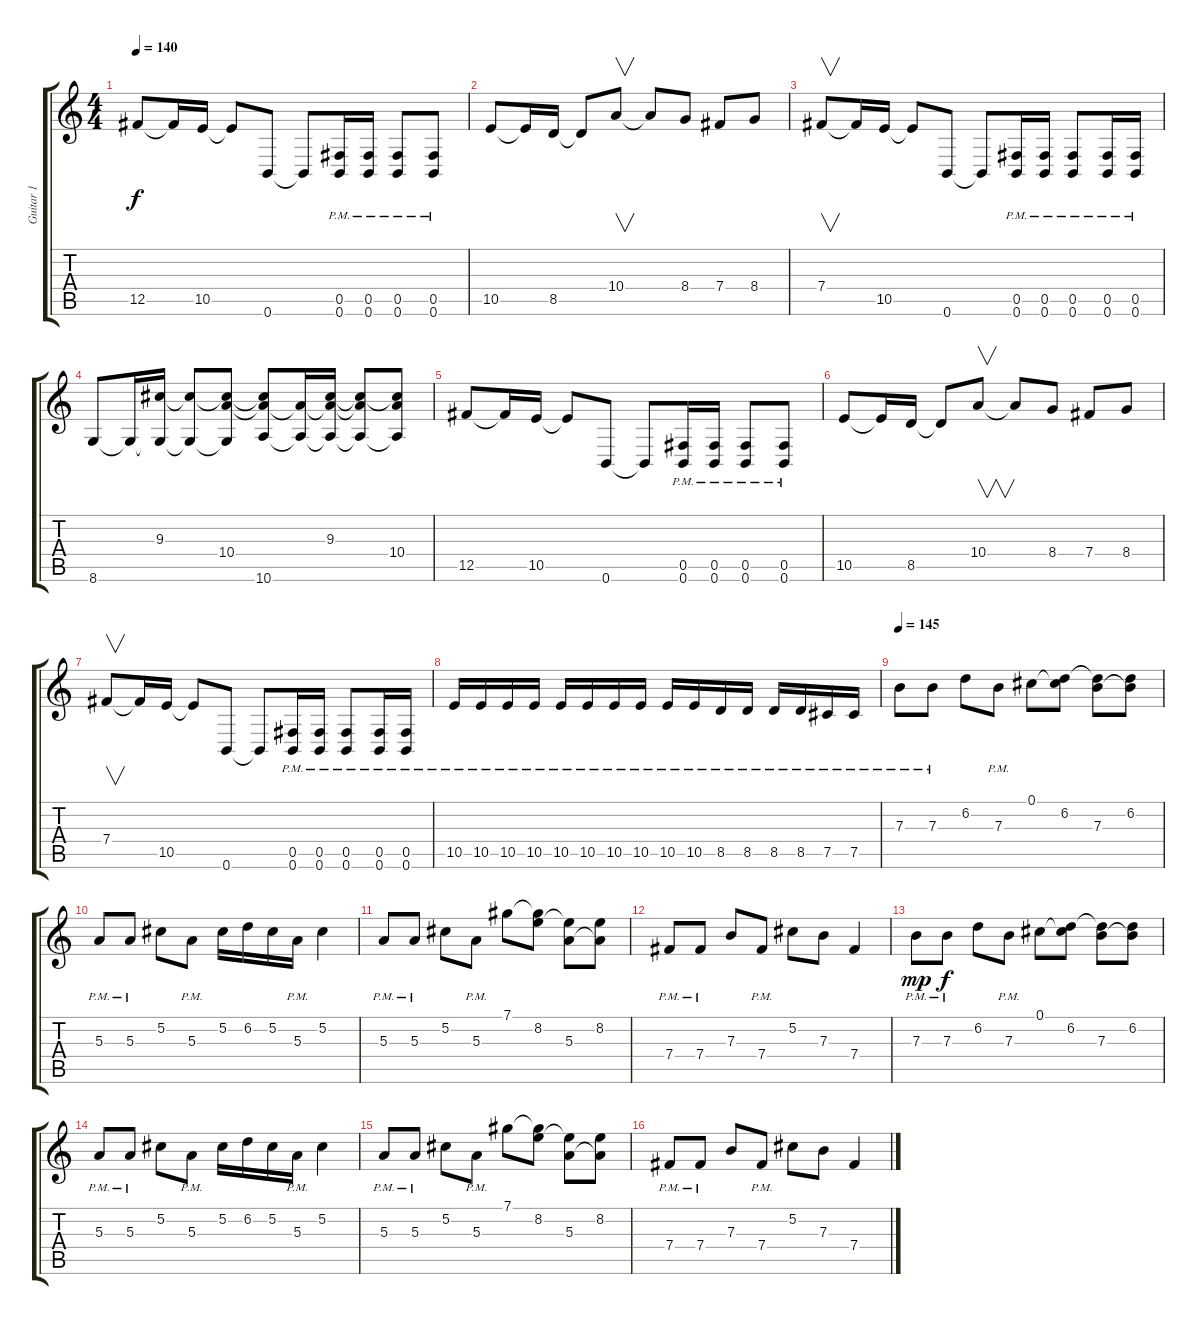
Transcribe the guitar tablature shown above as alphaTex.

\track ("Guitar 1" "Guitar 1") {instrument distortionguitar}
\staff {score tabs}
\tuning (Db4 Ab3 E3 B2 Gb2 B1) {hide}
\ts (4 4)
\tempo 140
\clef g2
\ks c
12.5.8{dy f} 12.5{t}.16 10.5.16 10.5{t}.8 0.6.8 0.6{t}.8 (0.5{pm} 0.6{pm}).16 (0.5{pm} 0.6{pm}).16 (0.5{pm} 0.6{pm}).8 (0.5{pm} 0.6{pm}).8 |
10.5.8 10.5{t}.16 8.5.16 8.5{t}.8 10.4.8{v} 10.4{t}.8 8.4.8 7.4.8 8.4.8 |
7.4.8{v} 7.4{t}.16 10.5.16 10.5{t}.8 0.6.8 0.6{t}.8 (0.5{pm} 0.6{pm}).16 (0.5{pm} 0.6{pm}).16 (0.5{pm} 0.6{pm}).8 (0.5{pm} 0.6{pm}).16 (0.5{pm} 0.6{pm}).16 |
8.6.8 8.6{t}.16 (9.3 8.6{t}).16 (9.3{t} 8.6{t}).8 (9.3{t} 10.4 8.6{t}).8 (9.3{t} 10.4{t} 10.6).8 (10.4{t} 10.6{t}).16 (9.3 10.4{t} 10.6{t}).16 (9.3{t} 10.4{t} 10.6{t}).8 (9.3{t} 10.4 10.6{t}).8 |
12.5.8 12.5{t}.16 10.5.16 10.5{t}.8 0.6.8 0.6{t}.8 (0.5{pm} 0.6{pm}).16 (0.5{pm} 0.6{pm}).16 (0.5{pm} 0.6{pm}).8 (0.5{pm} 0.6{pm}).8 |
10.5.8 10.5{t}.16 8.5.16 8.5{t}.8 10.4.8{v} 10.4{t}.8 8.4.8 7.4.8 8.4.8 |
7.4.8{v} 7.4{t}.16 10.5.16 10.5{t}.8 0.6.8 0.6{t}.8 (0.5{pm} 0.6{pm}).16 (0.5{pm} 0.6{pm}).16 (0.5{pm} 0.6{pm}).8 (0.5{pm} 0.6{pm}).16 (0.5{pm} 0.6{pm}).16 |
10.5{pm}.16 10.5{pm}.16 10.5{pm}.16 10.5{pm}.16 10.5{pm}.16 10.5{pm}.16 10.5{pm}.16 10.5{pm}.16 10.5{pm}.16 10.5{pm}.16 8.5{pm}.16 8.5{pm}.16 8.5{pm}.16 8.5{pm}.16 7.5{pm}.16 7.5{pm}.16 |
\tempo 145
7.3{pm}.8 7.3{pm}.8 6.2.8 7.3{pm}.8 0.1.8 (0.1{t} 6.2).8 (6.2{t} 7.3).8 (6.2 7.3{t}).8 |
5.3{pm}.8 5.3{pm}.8 5.2.8 5.3{pm}.8 5.2.16 6.2.16 5.2.16 5.3{pm}.16 5.2.4 |
5.3{pm}.8 5.3{pm}.8 5.2.8 5.3{pm}.8 7.1.8 (7.1{t} 8.2).8 (8.2{t} 5.3).8 (8.2 5.3{t}).8 |
7.4{pm}.8 7.4{pm}.8 7.3.8 7.4{pm}.8 5.2.8 7.3.8 7.4.4 |
7.3{pm}.8{dy mp} 7.3{pm}.8{dy f} 6.2.8 7.3{pm}.8 0.1.8 (0.1{t} 6.2).8 (6.2{t} 7.3).8 (6.2 7.3{t}).8 |
5.3{pm}.8 5.3{pm}.8 5.2.8 5.3{pm}.8 5.2.16 6.2.16 5.2.16 5.3{pm}.16 5.2.4 |
5.3{pm}.8 5.3{pm}.8 5.2.8 5.3{pm}.8 7.1.8 (7.1{t} 8.2).8 (8.2{t} 5.3).8 (8.2 5.3{t}).8 |
7.4{pm}.8 7.4{pm}.8 7.3.8 7.4{pm}.8 5.2.8 7.3.8 7.4.4
